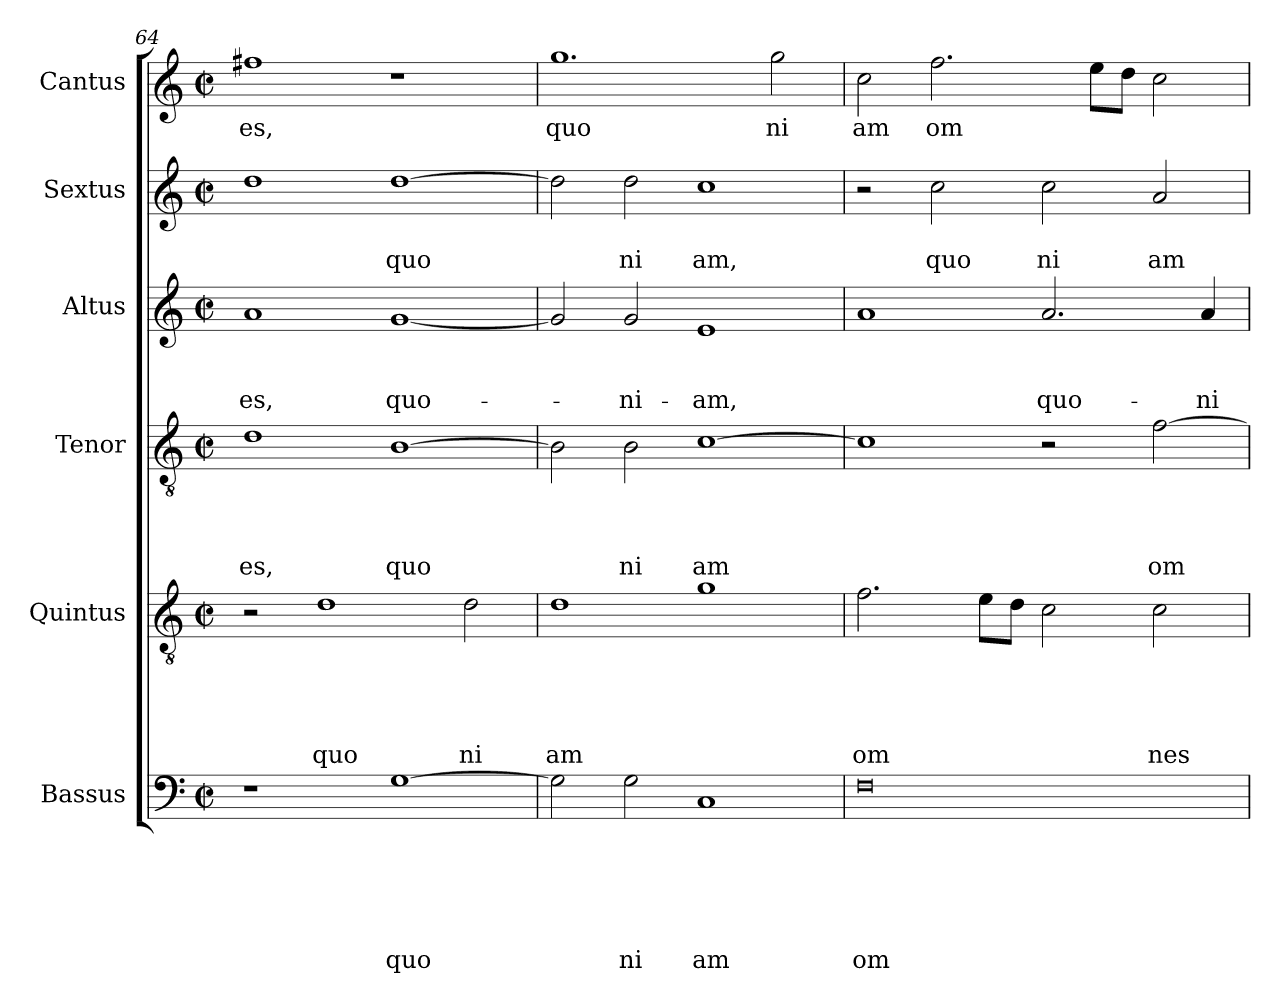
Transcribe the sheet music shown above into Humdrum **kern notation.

**kern	**text	**text	**text	**text	**text	**text	**kern	**text	**text	**text	**text	**text	**kern	**text	**text	**text	**text	**kern	**text	**text	**text	**kern	**text	**text	**kern	**text
*part6	*part6	*part6	*part6	*part6	*part6	*part6	*part5	*part5	*part5	*part5	*part5	*part5	*part4	*part4	*part4	*part4	*part4	*part3	*part3	*part3	*part3	*part2	*part2	*part2	*part1	*part1
*staff6	*staff6	*staff6	*staff6	*staff6	*staff6	*staff6	*staff5	*staff5	*staff5	*staff5	*staff5	*staff5	*staff4	*staff4	*staff4	*staff4	*staff4	*staff3	*staff3	*staff3	*staff3	*staff2	*staff2	*staff2	*staff1	*staff1
*I"Bassus	*	*	*	*	*	*	*I"Quintus	*	*	*	*	*	*I"Tenor	*	*	*	*	*I"Altus	*	*	*	*I"Sextus	*	*	*I"Cantus	*
*clefF4	*	*	*	*	*	*	*clefGv2	*	*	*	*	*	*clefGv2	*	*	*	*	*clefG2	*	*	*	*clefG2	*	*	*clefG2	*
*k[]	*	*	*	*	*	*	*k[]	*	*	*	*	*	*k[]	*	*	*	*	*k[]	*	*	*	*k[]	*	*	*k[]	*
*C:	*	*	*	*	*	*	*C:	*	*	*	*	*	*C:	*	*	*	*	*C:	*	*	*	*C:	*	*	*C:	*
*M2/2	*	*	*	*	*	*	*M2/2	*	*	*	*	*	*M2/2	*	*	*	*	*M2/2	*	*	*	*M2/2	*	*	*M2/2	*
*met(c|)	*	*	*	*	*	*	*met(c|)	*	*	*	*	*	*met(c|)	*	*	*	*	*met(c|)	*	*	*	*met(c|)	*	*	*met(c|)	*
=64	=64	=64	=64	=64	=64	=64	=64	=64	=64	=64	=64	=64	=64	=64	=64	=64	=64	=64	=64	=64	=64	=64	=64	=64	=64	=64
!	!	!	!	!	!	!	!	!	!	!	!	!	!	!	!	!	!LO:LY:b	!	!	!	!LO:LY:b	!	!	!	!	!LO:LY:b
1r	.	.	.	.	.	.	2r	.	.	.	.	.	1d	.	.	.	es,	1a	.	.	es,	1dd	.	.	1ff#X	es,
!	!	!	!	!	!	!	!	!	!	!	!	!LO:LY:b	!	!	!	!	!	!	!	!	!	!	!	!	!	!
.	.	.	.	.	.	.	1d	.	.	.	.	quo	.	.	.	.	.	.	.	.	.	.	.	.	.	.
!	!	!	!	!	!	!LO:LY:b	!	!	!	!	!	!	!	!	!	!	!LO:LY:b	!	!	!	!LO:LY:b	!	!	!LO:LY:b	!	!
[>1G	.	.	.	.	.	quo	.	.	.	.	.	.	[>1B	.	.	.	quo	[<1g	.	.	quo-	[>1dd	.	quo	1r	.
!	!	!	!	!	!	!	!	!	!	!	!	!LO:LY:b	!	!	!	!	!	!	!	!	!	!	!	!	!	!
.	.	.	.	.	.	.	2d\	.	.	.	.	ni	.	.	.	.	.	.	.	.	.	.	.	.	.	.
=65	=65	=65	=65	=65	=65	=65	=65	=65	=65	=65	=65	=65	=65	=65	=65	=65	=65	=65	=65	=65	=65	=65	=65	=65	=65	=65
!	!	!	!	!	!	!	!	!	!	!	!	!LO:LY:b	!	!	!	!	!	!	!	!	!	!	!	!	!	!LO:LY:b
2G\]	.	.	.	.	.	.	1d	.	.	.	.	am	2B\]	.	.	.	.	2g/]	.	.	.	2dd\]	.	.	1.gg	quo
!	!	!	!	!	!	!LO:LY:b	!	!	!	!	!	!	!	!	!	!	!LO:LY:b	!	!	!	!LO:LY:b	!	!	!LO:LY:b	!	!
2G\	.	.	.	.	.	ni	.	.	.	.	.	.	2B\	.	.	.	ni	2g/	.	.	-ni-	2dd\	.	ni	.	.
!	!	!	!	!	!	!LO:LY:b	!	!	!	!	!	!	!	!	!	!	!LO:LY:b	!	!	!	!LO:LY:b	!	!	!LO:LY:b	!	!
1C	.	.	.	.	.	am	1g	.	.	.	.	.	[>1c	.	.	.	am	1e	.	.	-am,	1cc	.	am,	.	.
!	!	!	!	!	!	!	!	!	!	!	!	!	!	!	!	!	!	!	!	!	!	!	!	!	!	!LO:LY:b
.	.	.	.	.	.	.	.	.	.	.	.	.	.	.	.	.	.	.	.	.	.	.	.	.	2gg\	ni
=66	=66	=66	=66	=66	=66	=66	=66	=66	=66	=66	=66	=66	=66	=66	=66	=66	=66	=66	=66	=66	=66	=66	=66	=66	=66	=66
!	!	!	!	!	!	!LO:LY:b	!	!	!	!	!	!LO:LY:b	!	!	!	!	!	!	!	!	!	!	!	!	!	!LO:LY:b
0F	.	.	.	.	.	om	2.f\	.	.	.	.	om	1c]	.	.	.	.	1a	.	.	.	2r	.	.	2cc\	am
!	!	!	!	!	!	!	!	!	!	!	!	!	!	!	!	!	!	!	!	!	!	!	!	!LO:LY:b	!	!LO:LY:b
.	.	.	.	.	.	.	.	.	.	.	.	.	.	.	.	.	.	.	.	.	.	2cc\	.	quo	2.ff\	om
.	.	.	.	.	.	.	8e\L	.	.	.	.	.	.	.	.	.	.	.	.	.	.	.	.	.	.	.
.	.	.	.	.	.	.	8d\J	.	.	.	.	.	.	.	.	.	.	.	.	.	.	.	.	.	.	.
!	!	!	!	!	!	!	!	!	!	!	!	!	!	!	!	!	!	!	!	!	!LO:LY:b	!	!	!LO:LY:b	!	!
.	.	.	.	.	.	.	2c\	.	.	.	.	.	2r	.	.	.	.	2.a/	.	.	quo-	2cc\	.	ni	.	.
.	.	.	.	.	.	.	.	.	.	.	.	.	.	.	.	.	.	.	.	.	.	.	.	.	8ee\L	.
.	.	.	.	.	.	.	.	.	.	.	.	.	.	.	.	.	.	.	.	.	.	.	.	.	8dd\J	.
!	!	!	!	!	!	!	!	!	!	!	!	!LO:LY:b	!	!	!	!	!LO:LY:b	!	!	!	!	!	!	!LO:LY:b	!	!
.	.	.	.	.	.	.	2c\	.	.	.	.	nes	[>2f\	.	.	.	om	.	.	.	.	2a/	.	am	2cc\	.
!	!	!	!	!	!	!	!	!	!	!	!	!	!	!	!	!	!	!	!	!	!LO:LY:b	!	!	!	!	!
.	.	.	.	.	.	.	.	.	.	.	.	.	.	.	.	.	.	4a/	.	.	-ni-	.	.	.	.	.
=	=	=	=	=	=	=	=	=	=	=	=	=	=	=	=	=	=	=	=	=	=	=	=	=	=	=
*-	*-	*-	*-	*-	*-	*-	*-	*-	*-	*-	*-	*-	*-	*-	*-	*-	*-	*-	*-	*-	*-	*-	*-	*-	*-	*-
